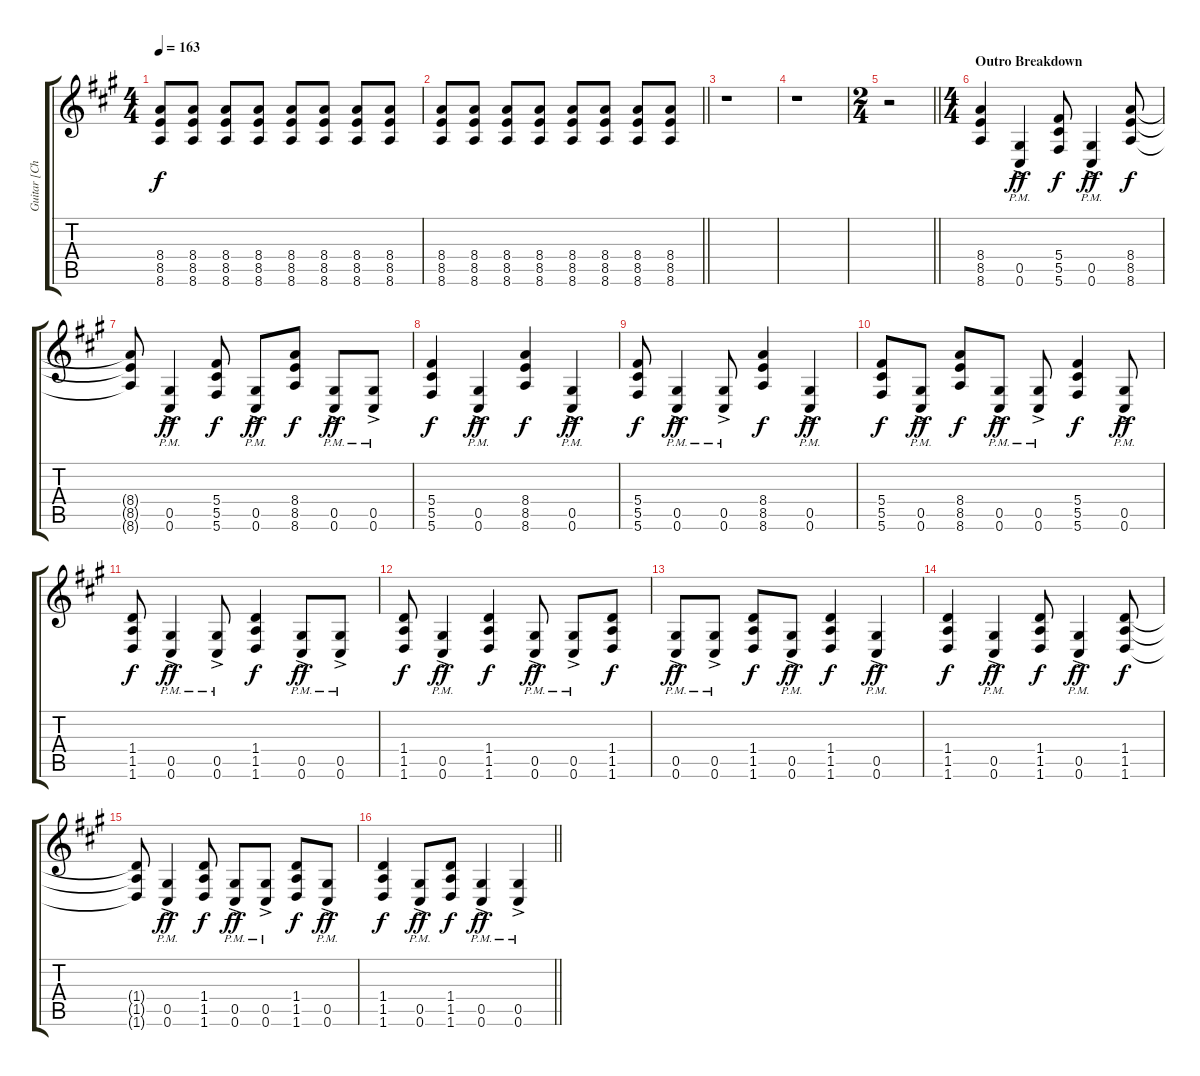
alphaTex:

\track ("Guitar [Chris Day] " "Guitar [Ch") {instrument distortionguitar}
\staff {score tabs}
\tuning (B3 Bb3 Gb3 Db3 Ab2 Db2) {hide}
\ts (4 4)
\tempo 163
\clef g2
\ks a
(8.4 8.5 8.6).8{dy f} (8.4 8.5 8.6).8 (8.4 8.5 8.6).8 (8.4 8.5 8.6).8 (8.4 8.5 8.6).8 (8.4 8.5 8.6).8 (8.4 8.5 8.6).8 (8.4 8.5 8.6).8 |
\barLineRight lightlight
(8.4 8.5 8.6).8 (8.4 8.5 8.6).8 (8.4 8.5 8.6).8 (8.4 8.5 8.6).8 (8.4 8.5 8.6).8 (8.4 8.5 8.6).8 (8.4 8.5 8.6).8 (8.4 8.5 8.6).8 |
\section ("" "")
r.1 |
r.1 |
\ts (2 4)
\barLineRight lightlight
r.2 |
\ts (4 4)
\section ("" "Outro Breakdown")
(8.4 8.5 8.6).4{volume 14} (0.5{ac pm} 0.6{ac pm}).4{dy ff} (5.4 5.5 5.6).8{dy f} (0.5{ac pm} 0.6{ac pm}).4{dy ff} (8.4 8.5 8.6).8{dy f} |
(8.4{t} 8.5{t} 8.6{t}).8 (0.5{ac pm} 0.6{ac pm}).4{dy ff} (5.4 5.5 5.6).8{dy f} (0.5{ac pm} 0.6{ac pm}).8{dy ff} (8.4 8.5 8.6).8{dy f} (0.5{ac pm} 0.6{ac pm}).8{dy ff} (0.5{ac pm} 0.6{ac pm}).8 |
(5.4 5.5 5.6).4{dy f} (0.5{ac pm} 0.6{ac pm}).4{dy ff} (8.4 8.5 8.6).4{dy f} (0.5{ac pm} 0.6{ac pm}).4{dy ff} |
(5.4 5.5 5.6).8{dy f} (0.5{ac pm} 0.6{ac pm}).4{dy ff} (0.5{ac pm} 0.6{ac pm}).8 (8.4 8.5 8.6).4{dy f} (0.5{ac pm} 0.6{ac pm}).4{dy ff} |
(5.4 5.5 5.6).8{dy f} (0.5{ac pm} 0.6{ac pm}).8{dy ff} (8.4 8.5 8.6).8{dy f} (0.5{ac pm} 0.6{ac pm}).8{dy ff} (0.5{ac pm} 0.6{ac pm}).8 (5.4 5.5 5.6).4{dy f} (0.5{ac pm} 0.6{ac pm}).8{dy ff} |
(1.4 1.5 1.6).8{dy f} (0.5{ac pm} 0.6{ac pm}).4{dy ff} (0.5{ac pm} 0.6{ac pm}).8 (1.4 1.5 1.6).4{dy f} (0.5{ac pm} 0.6{ac pm}).8{dy ff} (0.5{ac pm} 0.6{ac pm}).8 |
(1.4 1.5 1.6).8{dy f} (0.5{ac pm} 0.6{ac pm}).4{dy ff} (1.4 1.5 1.6).4{dy f} (0.5{ac pm} 0.6{ac pm}).8{dy ff} (0.5{ac pm} 0.6{ac pm}).8 (1.4 1.5 1.6).8{dy f} |
(0.5{ac pm} 0.6{ac pm}).8{dy ff} (0.5{ac pm} 0.6{ac pm}).8 (1.4 1.5 1.6).8{dy f} (0.5{ac pm} 0.6{ac pm}).8{dy ff} (1.4 1.5 1.6).4{dy f} (0.5{ac pm} 0.6{ac pm}).4{dy ff} |
(1.4 1.5 1.6).4{dy f} (0.5{ac pm} 0.6{ac pm}).4{dy ff} (1.4 1.5 1.6).8{dy f} (0.5{ac pm} 0.6{ac pm}).4{dy ff} (1.4 1.5 1.6).8{dy f} |
(1.4{t} 1.5{t} 1.6{t}).8 (0.5{ac pm} 0.6{ac pm}).4{dy ff} (1.4 1.5 1.6).8{dy f} (0.5{ac pm} 0.6{ac pm}).8{dy ff} (0.5{ac pm} 0.6{ac pm}).8 (1.4 1.5 1.6).8{dy f} (0.5{ac pm} 0.6{ac pm}).8{dy ff} |
\barLineRight lightlight
(1.4 1.5 1.6).4{dy f} (0.5{ac pm} 0.6{ac pm}).8{dy ff} (1.4 1.5 1.6).8{dy f} (0.5{ac pm} 0.6{ac pm}).4{dy ff} (0.5{ac pm} 0.6{ac pm}).4
